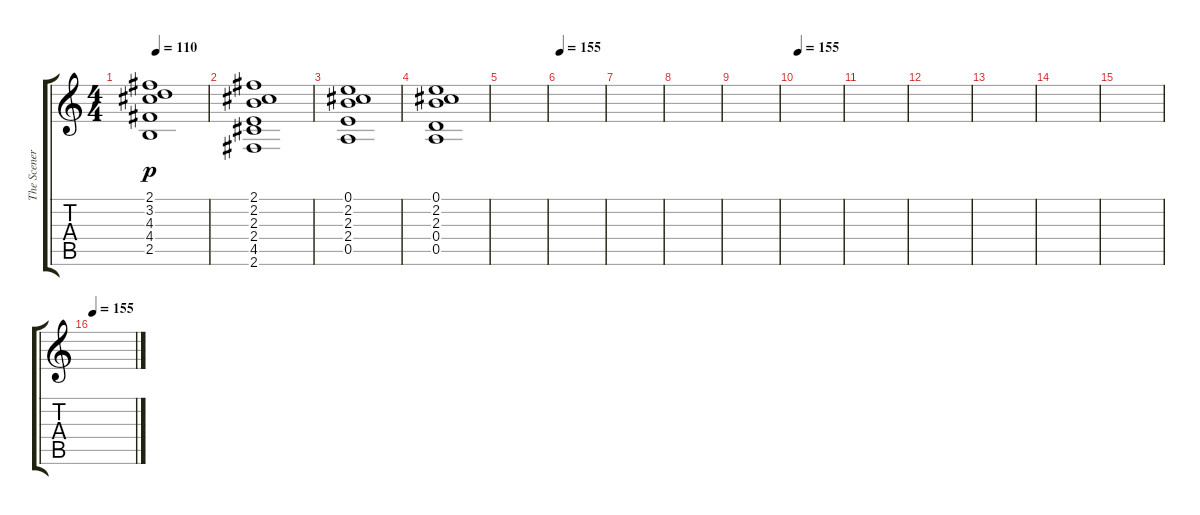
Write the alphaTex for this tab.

\track ("The Scenery" "The Scener") {instrument acousticguitarnylon}
\staff {score tabs}
\tuning (E4 B3 A3 D3 A2 E2) {hide}
\ts (4 4)
\tempo 110
\clef g2
\ks c
(2.1 3.2 4.3 4.4 2.5).1{dy p instrument acousticguitarnylon} |
(2.1 2.2 2.3 2.4 4.5 2.6).1 |
(0.1 2.2 2.3 2.4 0.5).1 |
(0.1 2.2 2.3 0.4 0.5).1 |
|
\tempo 155
|
|
|
|
\tempo 155
|
|
|
|
|
|
\tempo 155
